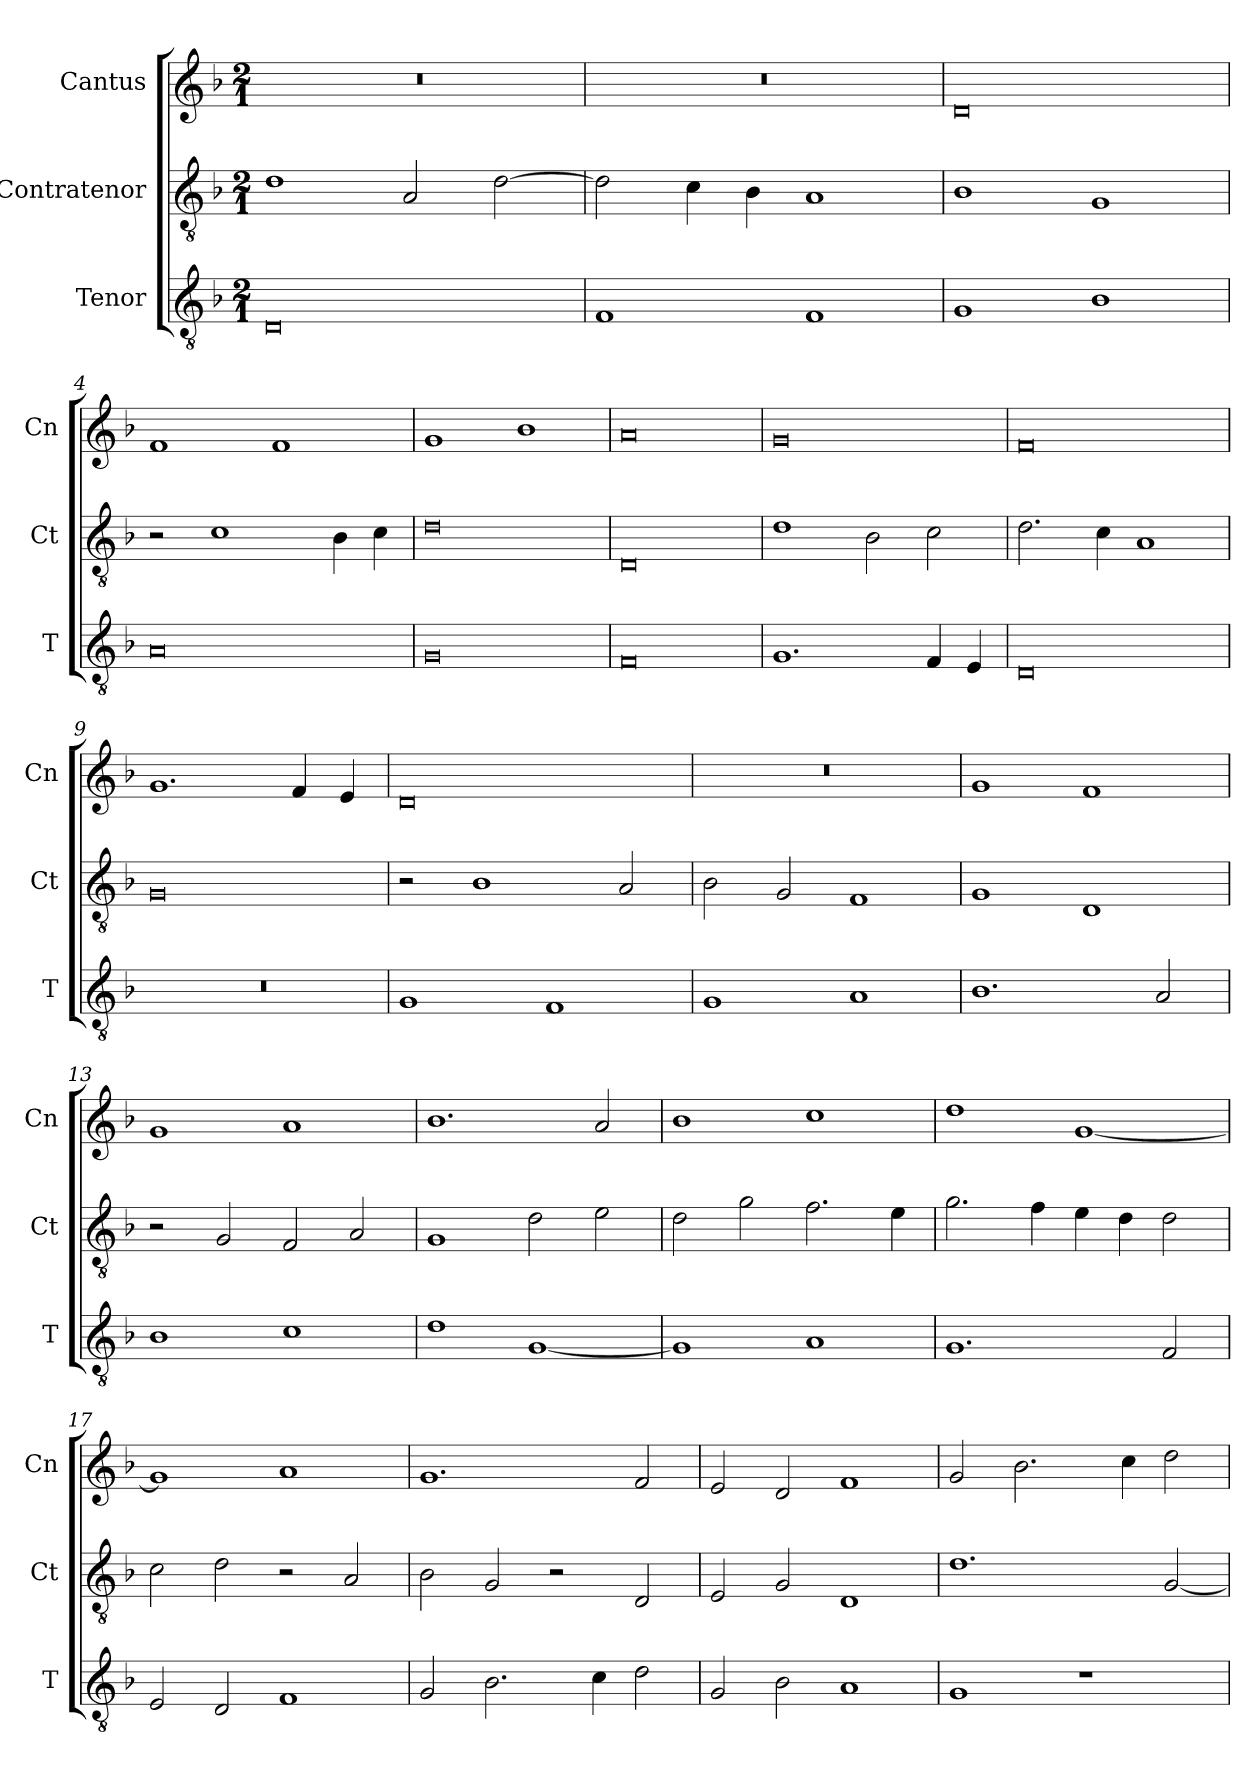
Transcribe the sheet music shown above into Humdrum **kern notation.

**kern	**kern	**kern
*part3	*part2	*part1
*staff3	*staff2	*staff1
*I"Tenor	*I"Contratenor	*I"Cantus
*I'T	*I'Ct	*I'Cn
*clefGv2	*clefGv2	*clefG2
*k[b-]	*k[b-]	*k[b-]
*M2/1	*M2/1	*M2/1
=1	=1	=1
0D	1d	0r
.	2A/	.
.	[2d\	.
=2	=2	=2
1F	2d\]	0r
.	4c\	.
.	4B-\	.
1F	1A	.
=3	=3	=3
1G	1B-	0d
1B-	1G	.
=4	=4	=4
0A	2r	1f
.	1c	.
.	.	1f
.	4B-\	.
.	4c\	.
=5	=5	=5
0G	0d	1g
.	.	1b-
=6	=6	=6
0F	0D	0a
=7	=7	=7
1.G	1d	0g
.	2B-\	.
4F/	2c\	.
4E/	.	.
=8	=8	=8
0D	2.d\	0f
.	4c\	.
.	1A	.
=9	=9	=9
0r	0G	1.g
.	.	4f/
.	.	4e/
=10	=10	=10
1G	2r	0d
.	1B-	.
1F	.	.
.	2A/	.
=11	=11	=11
1G	2B-	0r
.	2G/	.
1A	1F	.
=12	=12	=12
1.B-	1G	1g
.	1D	1f
2A/	.	.
=13	=13	=13
1B-	2r	1g
.	2G/	.
1c	2F/	1a
.	2A/	.
=14	=14	=14
1d	1G	1.b-
[1G	2d\	.
.	2e\	2a/
=15	=15	=15
1G]	2d\	1b-
.	2g\	.
1A	2.f\	1cc
.	4e\	.
=16	=16	=16
1.G	2.g\	1dd
.	4f\	.
.	4e\	[1g
.	4d\	.
2F/	2d\	.
=17	=17	=17
2E/	2c\	1g]
2D/	2d\	.
1F	2r	1a
.	2A/	.
=18	=18	=18
2G/	2B-\	1.g
2.B-\	2G/	.
.	2r	.
4c\	.	.
2d\	2D/	2f/
=19	=19	=19
2G/	2E/	2e/
2B-\	2G/	2d/
1A	1D	1f
=20	=20	=20
1G	1.d	2g/
.	.	2.b-\
1r	.	.
.	.	4cc\
.	[2G/	2dd\
=	=	=
*-	*-	*-
